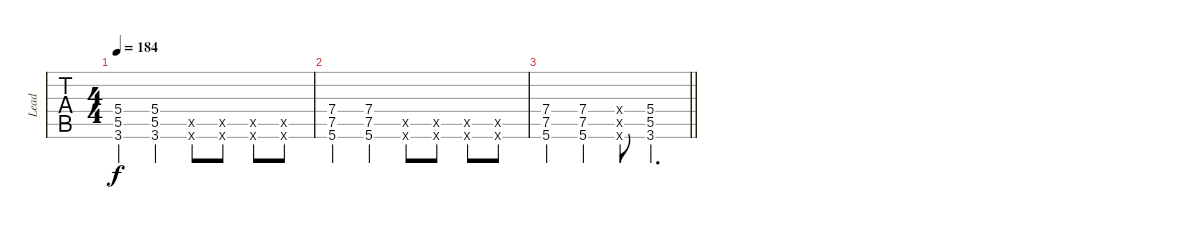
\track ("Lead" "Lead") {instrument distortionguitar}
\staff {tabs}
\tuning (E4 B3 G3 D3 A2 E2) {hide}
\ts (4 4)
\tempo 184
\clef g2
\ks c
(5.4 5.5 3.6).4{dy f} (5.4 5.5 3.6).4 (0.5{x} 1.6{x}).8 (0.5{x} 1.6{x}).8 (0.5{x} 0.6{x}).8 (0.5{x} 0.6{x}).8 |
(7.4 7.5 5.6).4 (7.4 7.5 5.6).4 (0.5{x} 1.6{x}).8 (0.5{x} 1.6{x}).8 (0.5{x} 0.6{x}).8 (0.5{x} 0.6{x}).8 |
\barLineRight lightlight
(7.4 7.5 5.6).4 (7.4 7.5 5.6).4 (0.4{x} 0.5{x} 1.6{x}).8 (5.4 5.5 3.6).4{d}
